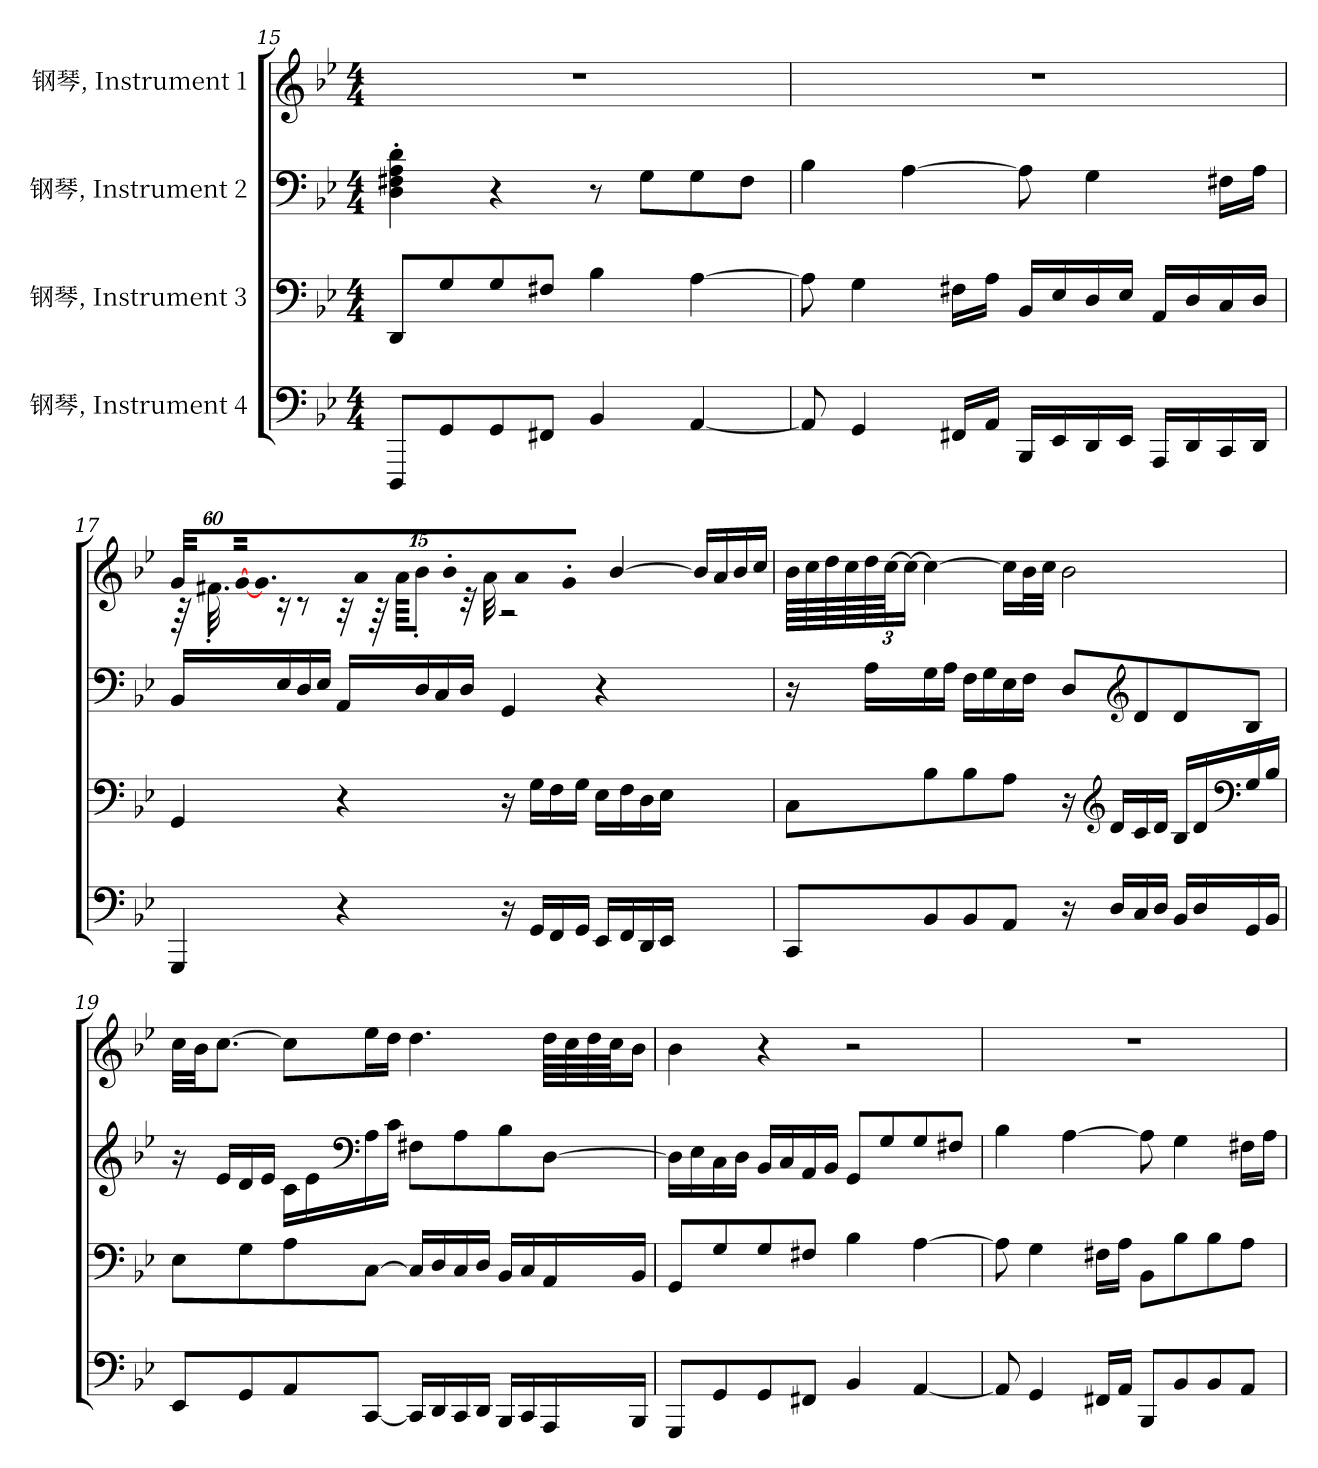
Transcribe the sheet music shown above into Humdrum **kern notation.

**kern	**kern	**kern	**kern
*part4	*part3	*part2	*part1
*staff4	*staff3	*staff2	*staff1
*I"钢琴, Instrument 4	*I"钢琴, Instrument 3	*I"钢琴, Instrument 2	*I"钢琴, Instrument 1
!!LO:LB:g=z
*clefF4	*clefF4	*clefF4	*clefG2
*k[b-e-]	*k[b-e-]	*k[b-e-]	*k[b-e-]
*M4/4	*M4/4	*M4/4	*M4/4
=15	=15	=15	=15
8DDD/L	8DD/L	4D\' 4F#X\' 4A\' 4d\'	1r
8GG/	8G/	.	.
8GG/	8G/	4r	.
8FF#X/J	8F#X/J	.	.
4BB-/	4B-\	8r	.
.	.	8G\L	.
[4AA/	[4A\	8G\	.
.	.	8F#\J	.
=16	=16	=16	=16
8AA/]	8A\]	4B-\	1r
4GG/	4G\	.	.
.	.	[4A\	.
16FF#X/LL	16F#X\LL	.	.
16AA/JJ	16A\JJ	.	.
16BBB-/LL	16BB-/LL	8A\]	.
16EE-/	16E-/	.	.
16DD/	16D/	4G\	.
16EE-/JJ	16E-/JJ	.	.
16AAA/LL	16AA/LL	.	.
16DD/	16D/	.	.
16CC/	16C/	16F#X\LL	.
16DD/JJ	16D/JJ	16A\JJ	.
!!LO:PB:g=z
=17	=17	=17	=17
*	*	*	*Xbrackettup
!	!	!	!LO:N:vis=32
*	*	*	*^
4GGG/	4GG/	16BB-/LL	1920%53g/LLL	64r
.	.	.	.	32.f#X'\
!	!	!	!LO:N:vis=32	!
.	.	.	[1920%53g/JJ	.
.	.	.	1920ryy	.
.	.	.	9.g/]	.
.	.	16E-/	.	16r
.	.	16D/	.	8r
.	.	16E-/JJ	.	.
!	!	!	!LO:N:vis=16	!
.	.	.	1920%107a/L	.
4r	4r	16AA/LL	.	32r
!	!	!	!LO:N:vis=16	!
.	.	.	1920%107b-'/J	.
.	.	.	.	64r
.	.	.	.	64a\KKKL
.	.	16D/	.	8b-'\J
!	!	!	!LO:N:vis=8	!
.	.	.	640%71a/	.
.	.	16C/	.	.
.	.	16D/JJ	.	32r
!	!	!	!LO:N:vis=16	!
.	.	.	1920%107g'/Jk	.
.	.	.	.	32a\
16r	16r	4GG/	.	2r
.	.	.	[4b-/	.
16GG/LL	16G\LL	.	.	.
16FF/	16F\	.	.	.
16GG/JJ	16G\JJ	.	.	.
16EE-/LL	16E-\LL	4r	.	.
.	.	.	16b-/LL]	.
16FF/	16F\	.	.	.
.	.	.	16a/	.
16DD/	16D\	.	.	.
.	.	.	16b-/	.
16EE-/JJ	16E-\JJ	.	.	.
.	.	.	16cc/JJ	.
1920ryy	1920ryy	1920ryy	.	1920ryy
*	*	*	*v	*v
!!LO:LB:g=z
=18	=18	=18	=18
8CC/L	8C\L	16r	64b-\LLLL
.	.	.	64cc\
.	.	.	64dd\
.	.	.	64cc\
.	.	16A\LL	96dd\
.	.	.	[96cc\JJ
.	.	.	24cc\JJ_
8BB-/	8B-\	16G\	4cc\_
.	.	16A\JJ	.
8BB-/	8B-\	16F\LL	.
.	.	16G\	.
8AA/J	8A\J	16E-\	16cc\LL]
.	.	16F\JJ	32b-\L
.	.	.	32cc\JJJ
16r	16r	8D/L	2b-\
*	*clefG2	*	*
16D/LL	16d/LL	.	.
*	*	*clefG2	*
16C/	16c/	8d/	.
16D/JJ	16d/JJ	.	.
16BB-/LL	16B-/LL	8d/	.
16D/	16d/	.	.
*	*clefF4	*	*
16GG/	16G/	8B-/J	.
16BB-/JJ	16B-/JJ	.	.
!!LO:LB:g=z
=19	=19	=19	=19
8EE-/L	8E-\L	16r	32cc\LLL
.	.	.	32b-\JJ
.	.	16e-/LL	[8.cc\J
8GG/	8G\	16d/	.
.	.	16e-/JJ	.
8AA/	8A\	16c\LL	8cc\L]
.	.	16e-\	.
*	*	*clefF4	*
[8CC/J	[8C\J	16A\	16ee-\L
.	.	16c\JJ	16dd\JJ
16CC/LL]	16C/LL]	8F#X\L	4.dd\
16DD/	16D/	.	.
16CC/	16C/	8A\	.
16DD/JJ	16D/JJ	.	.
16BBB-/LL	16BB-/LL	8B-\	.
16CC/	16C/	.	.
16AAA/	16AA/	[8D\J	64dd\LLLL
.	.	.	64cc\
.	.	.	64dd\
.	.	.	64cc\JJ
16BBB-/JJ	16BB-/JJ	.	16b-\JJ
=20	=20	=20	=20
8GGG/L	8GG/L	16D\LL]	4b-\
.	.	16E-\	.
8GG/	8G/	16C\	.
.	.	16D\JJ	.
8GG/	8G/	16BB-/LL	4r
.	.	16C/	.
8FF#X/J	8F#X/J	16AA/	.
.	.	16BB-/JJ	.
4BB-/	4B-\	8GG/L	2r
.	.	8G/	.
[4AA/	[4A\	8G/	.
.	.	8F#X/J	.
!!LO:PB:g=z
=21	=21	=21	=21
8AA/]	8A\]	4B-\	1r
4GG/	4G\	.	.
.	.	[4A\	.
16FF#X/LL	16F#X\LL	.	.
16AA/JJ	16A\JJ	.	.
8BBB-/L	8BB-\L	8A\]	.
8BB-/	8B-\	4G\	.
8BB-/	8B-\	.	.
8AA/J	8A\J	16F#X\LL	.
.	.	16A\JJ	.
=	=	=	=
*-	*-	*-	*-
